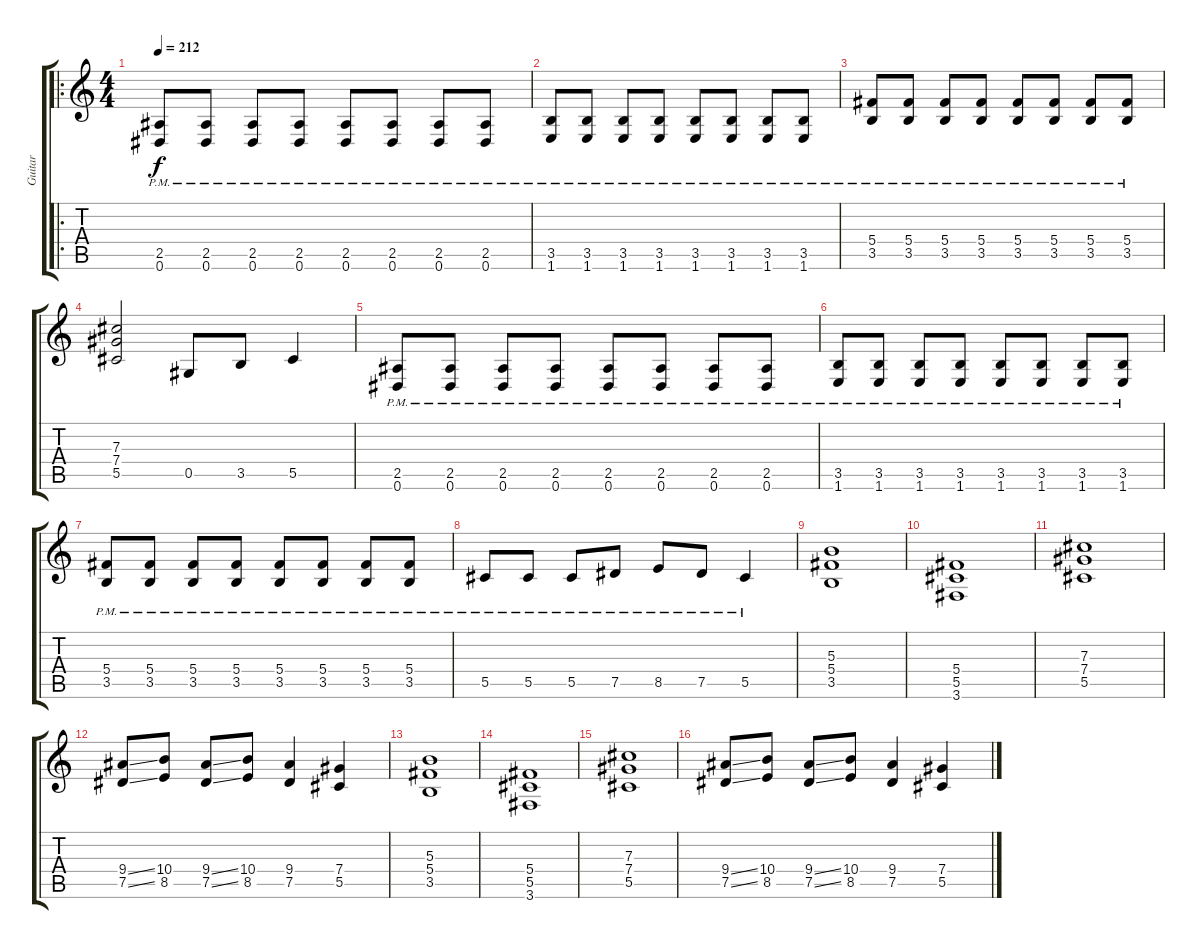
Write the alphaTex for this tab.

\track ("Guitar" "Guitar") {instrument distortionguitar}
\staff {score tabs}
\tuning (Eb4 Bb3 Gb3 Db3 Ab2 Eb2) {hide}
\ro
\ts (4 4)
\tempo 212
\clef g2
\ks c
(2.5 0.6{pm}).8{dy f} (2.5 0.6{pm}).8 (2.5 0.6{pm}).8 (2.5 0.6{pm}).8 (2.5 0.6{pm}).8 (2.5 0.6{pm}).8 (2.5 0.6{pm}).8 (2.5 0.6{pm}).8 |
(3.5 1.6{pm}).8 (3.5 1.6{pm}).8 (3.5 1.6{pm}).8 (3.5 1.6{pm}).8 (3.5 1.6{pm}).8 (3.5 1.6{pm}).8 (3.5 1.6{pm}).8 (3.5 1.6{pm}).8 |
(5.4 3.5{pm}).8 (5.4 3.5{pm}).8 (5.4 3.5{pm}).8 (5.4 3.5{pm}).8 (5.4 3.5{pm}).8 (5.4 3.5{pm}).8 (5.4 3.5{pm}).8 (5.4 3.5{pm}).8 |
(7.3 7.4 5.5).2 0.5.8 3.5.8 5.5.4 |
(2.5 0.6{pm}).8 (2.5 0.6{pm}).8 (2.5 0.6{pm}).8 (2.5 0.6{pm}).8 (2.5 0.6{pm}).8 (2.5 0.6{pm}).8 (2.5 0.6{pm}).8 (2.5 0.6{pm}).8 |
(3.5 1.6{pm}).8 (3.5 1.6{pm}).8 (3.5 1.6{pm}).8 (3.5 1.6{pm}).8 (3.5 1.6{pm}).8 (3.5 1.6{pm}).8 (3.5 1.6{pm}).8 (3.5 1.6{pm}).8 |
(5.4 3.5{pm}).8 (5.4 3.5{pm}).8 (5.4 3.5{pm}).8 (5.4 3.5{pm}).8 (5.4 3.5{pm}).8 (5.4 3.5{pm}).8 (5.4 3.5{pm}).8 (5.4 3.5{pm}).8 |
5.5{pm}.8 5.5{pm}.8 5.5{pm}.8 7.5{pm}.8 8.5{pm}.8 7.5{pm}.8 5.5{pm}.4 |
(5.3 5.4 3.5).1 |
(5.4 5.5 3.6).1 |
(7.3 7.4 5.5).1 |
(9.4{ss} 7.5{ss}).8 (10.4 8.5).8 (9.4{ss} 7.5{ss}).8 (10.4 8.5).8 (9.4 7.5).4 (7.4 5.5).4 |
(5.3 5.4 3.5).1 |
(5.4 5.5 3.6).1 |
(7.3 7.4 5.5).1 |
(9.4{ss} 7.5{ss}).8 (10.4 8.5).8 (9.4{ss} 7.5{ss}).8 (10.4 8.5).8 (9.4 7.5).4 (7.4 5.5).4
